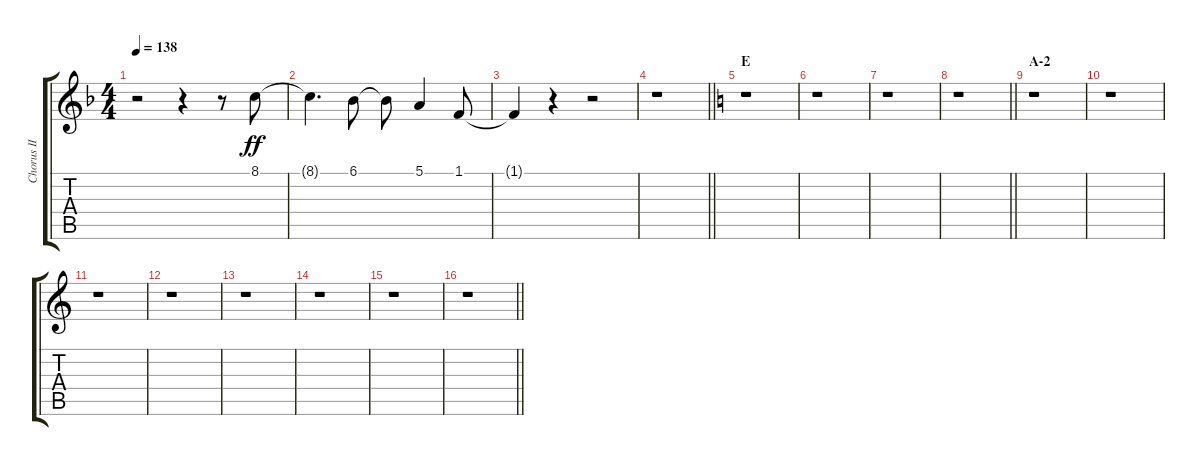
\track ("Chorus II" "Chorus II") {instrument voiceoohs}
\staff {score tabs}
\tuning (E4 B3 G3 D3 A2 E2) {hide}
\ts (4 4)
\tempo 138
\clef g2
\ks f
r.2{dy ff} r.4 r.8 8.1.8 |
8.1{t}.4{d} 6.1.8 6.1{t}.8 5.1.4 1.1.8 |
1.1{t}.4 r.4 r.2 |
\barLineRight lightlight
r.1 |
\section ("" "E")
\ks c
r.1 |
r.1 |
r.1 |
\barLineRight lightlight
r.1 |
\section ("" "A-2")
r.1 |
r.1 |
r.1 |
r.1 |
r.1 |
r.1 |
r.1 |
\barLineRight lightlight
r.1
